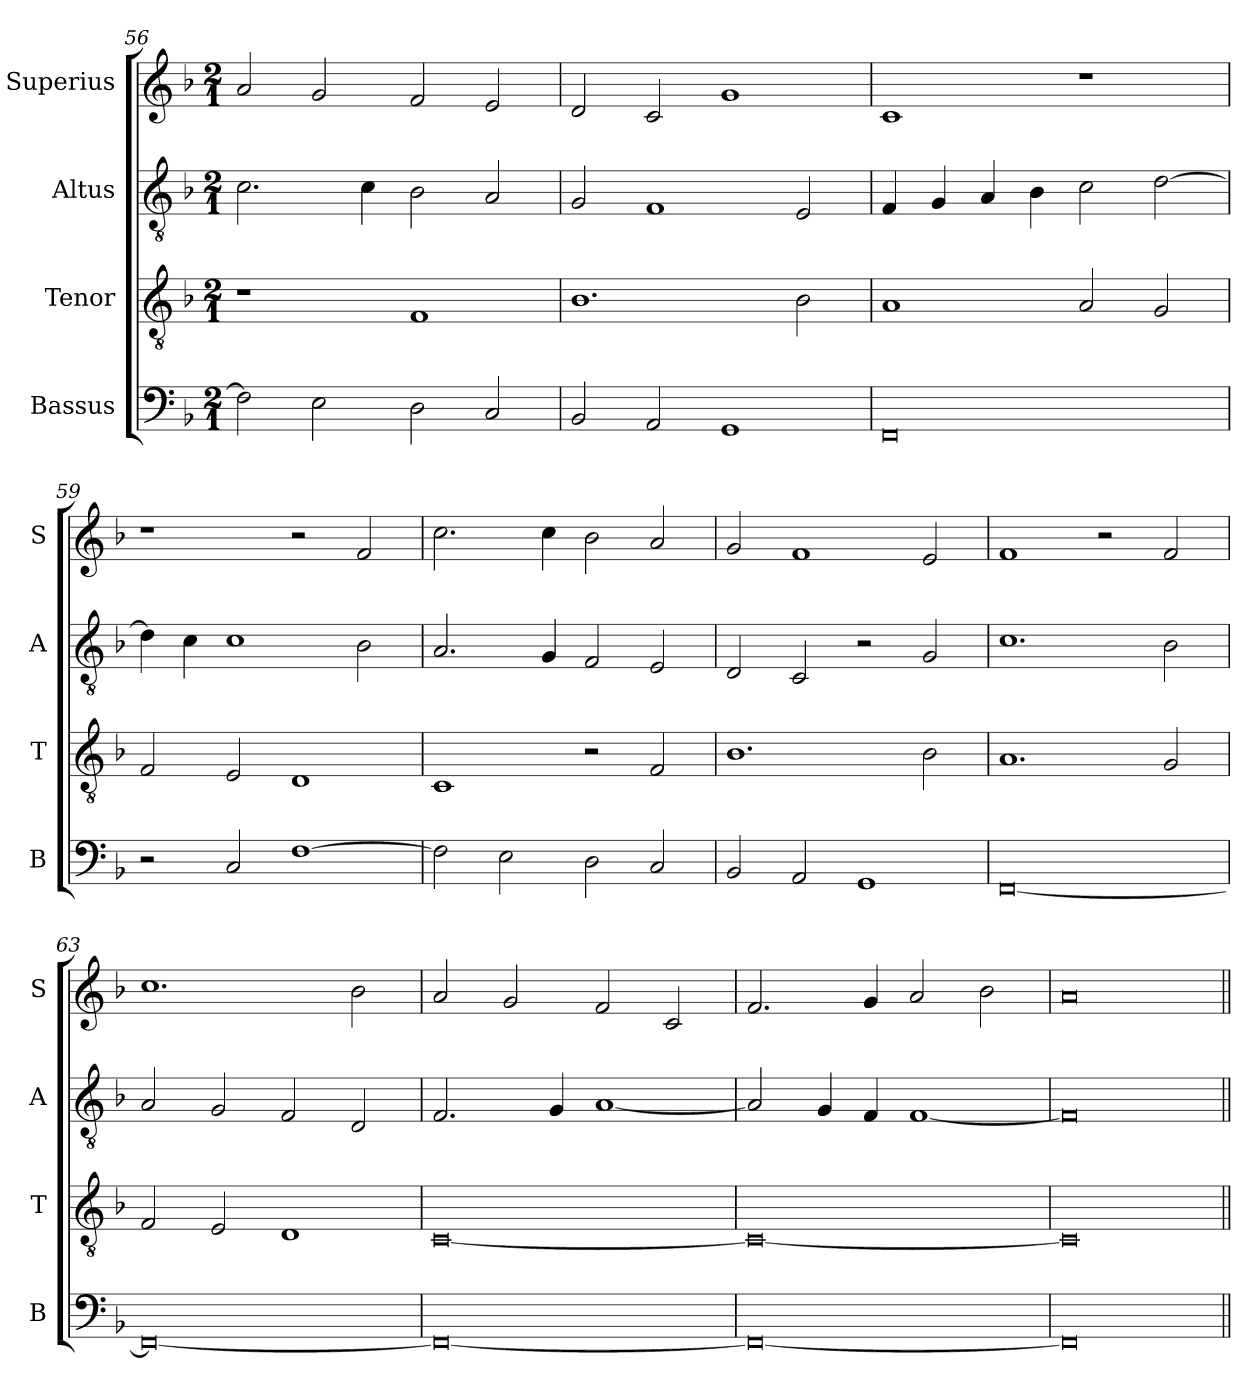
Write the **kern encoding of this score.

**kern	**kern	**kern	**kern
*part4	*part3	*part2	*part1
*staff4	*staff3	*staff2	*staff1
*I"Bassus	*I"Tenor	*I"Altus	*I"Superius
*I'B	*I'T	*I'A	*I'S
*clefF4	*clefGv2	*clefGv2	*clefG2
*k[b-]	*k[b-]	*k[b-]	*k[b-]
*M2/1	*M2/1	*M2/1	*M2/1
=56	=56	=56	=56
2F\]	1r	2.c\	2a/
2E\	.	.	2g/
.	.	4c\	.
2D\	1F	2B-\	2f/
2C/	.	2A/	2e/
=57	=57	=57	=57
2BB-/	1.B-	2G/	2d/
2AA/	.	1F	2c/
1GG	.	.	1g
.	2B-\	2E/	.
=58	=58	=58	=58
0FF	1A	4F/	1c
.	.	4G/	.
.	.	4A/	.
.	.	4B-\	.
.	2A/	2c\	1r
.	2G/	[2d\	.
=59	=59	=59	=59
2r	2F/	4d\]	1r
.	.	4c\	.
2C/	2E/	1c	.
[1F	1D	.	2r
.	.	2B-\	2f/
=60	=60	=60	=60
2F\]	1C	2.A/	2.cc\
2E\	.	.	.
.	.	4G/	4cc\
2D\	2r	2F/	2b-\
2C/	2F/	2E/	2a/
=61	=61	=61	=61
2BB-/	1.B-	2D/	2g/
2AA/	.	2C/	1f
1GG	.	2r	.
.	2B-\	2G/	2e/
=62	=62	=62	=62
[0FF	1.A	1.c	1f
.	.	.	2r
.	2G/	2B-\	2f/
=63	=63	=63	=63
0FF_	2F/	2A/	1.cc
.	2E/	2G/	.
.	1D	2F/	.
.	.	2D/	2b-\
=64	=64	=64	=64
0FF_	[0C	2.F/	2a/
.	.	.	2g/
.	.	4G/	.
.	.	[1A	2f/
.	.	.	2c/
=65	=65	=65	=65
0FF_	0C_	2A/]	2.f/
.	.	4G/	.
.	.	4F/	4g/
.	.	[1F	2a/
.	.	.	2b-\
=66	=66	=66	=66
0FF]	0C]	0F]	0a
=||	=||	=||	=||
*-	*-	*-	*-
